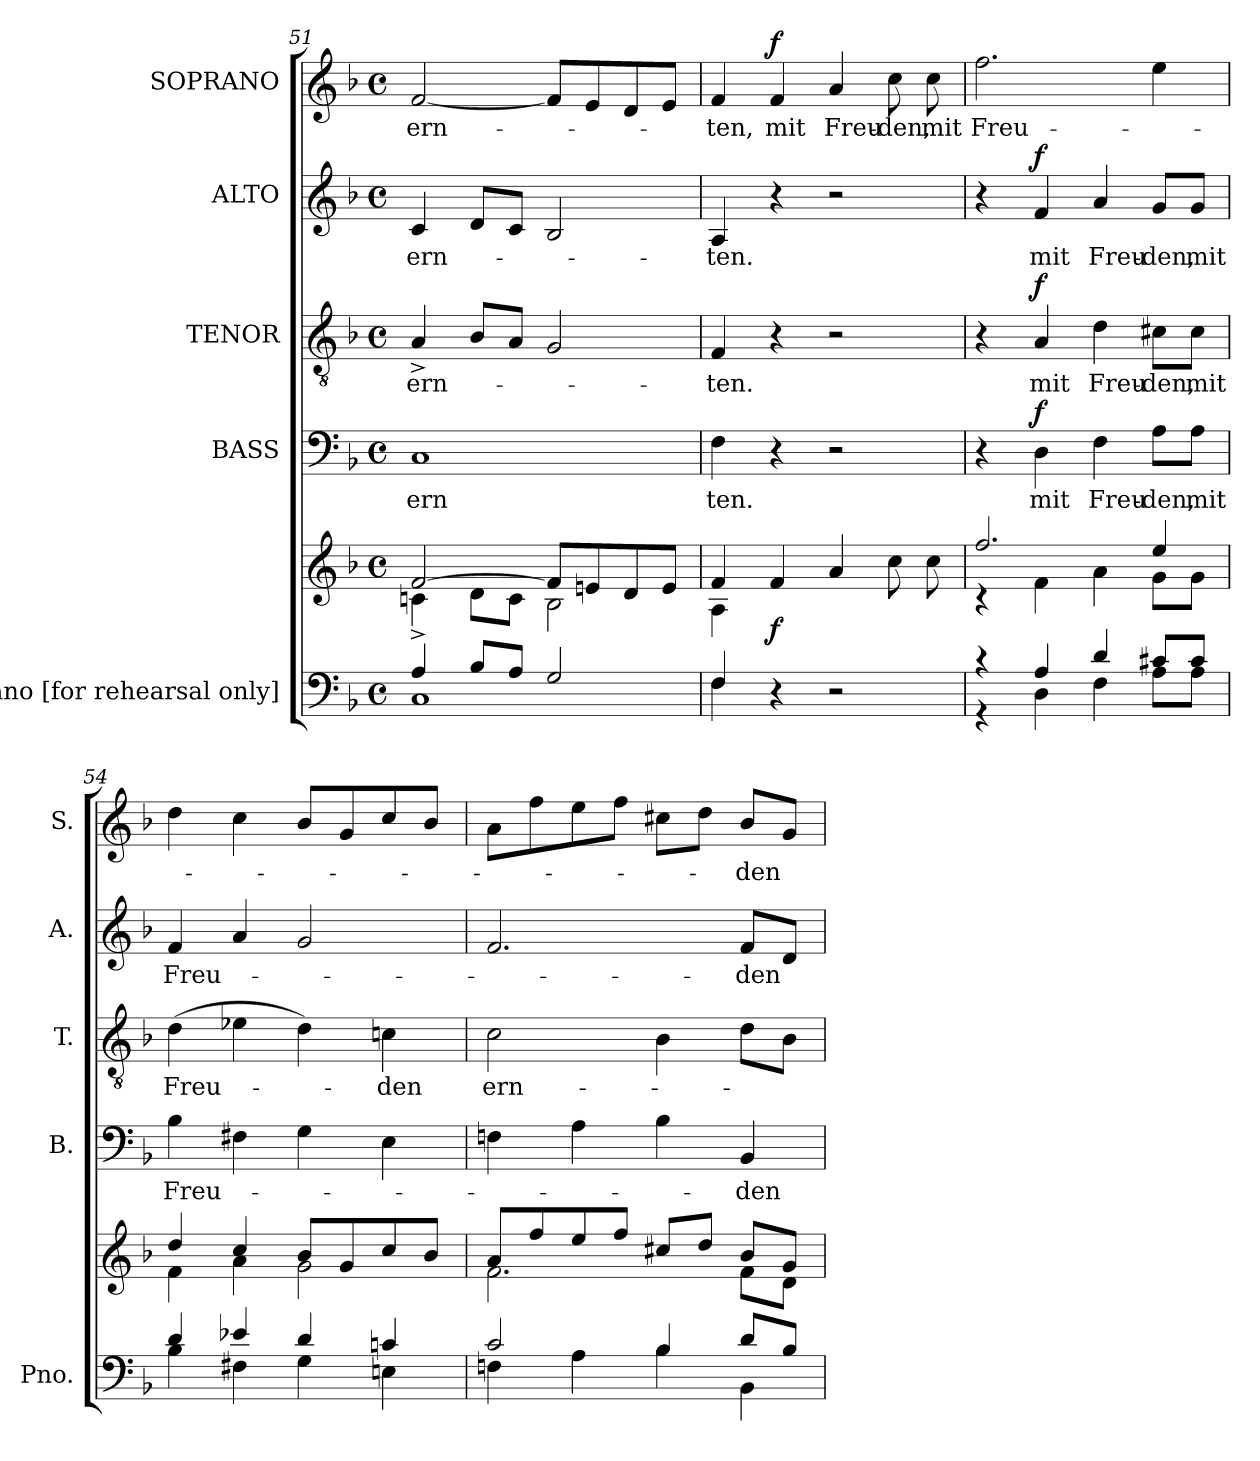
**kern	**kern	**dynam	**kern	**text	**dynam	**kern	**text	**dynam	**kern	**text	**dynam	**kern	**text	**dynam
*part5	*part5	*part5	*part4	*part4	*part4	*part3	*part3	*part3	*part2	*part2	*part2	*part1	*part1	*part1
*staff6	*staff5	*staff5/6	*staff4	*staff4	*staff4	*staff3	*staff3	*staff3	*staff2	*staff2	*staff2	*staff1	*staff1	*staff1
*I"Piano [for rehearsal only]	*	*	*I"BASS	*	*	*I"TENOR	*	*	*I"ALTO	*	*	*I"SOPRANO	*	*
*I'Pno.	*	*	*I'B.	*	*	*I'T.	*	*	*I'A.	*	*	*I'S.	*	*
*clefF4	*clefG2	*	*clefF4	*	*	*clefGv2	*	*	*clefG2	*	*	*clefG2	*	*
*	*	*	*	*	*	*ITrd7c12	*	*	*	*	*	*	*	*
*k[b-]	*k[b-]	*	*k[b-]	*	*	*k[b-]	*	*	*k[b-]	*	*	*k[b-]	*	*
*F:	*F:	*	*F:	*	*	*F:	*	*	*F:	*	*	*F:	*	*
*M4/4	*M4/4	*	*M4/4	*	*	*M4/4	*	*	*M4/4	*	*	*M4/4	*	*
*met(c)	*met(c)	*	*met(c)	*	*	*met(c)	*	*	*met(c)	*	*	*met(c)	*	*
=51	=51	=51	=51	=51	=51	=51	=51	=51	=51	=51	=51	=51	=51	=51
*^	*^	*	*	*	*	*	*	*	*	*	*	*	*	*
!	!	!	!	!	!	!LO:LY:b:color=#000000	!	!	!	!	!	!	!	!	!	!
!	!	!	!	!	!	!	!	!	!LO:LY:b:color=#000000	!	!	!	!	!	!	!
!	!	!	!	!	!	!	!	!	!	!	!	!LO:LY:b:color=#000000	!	!	!	!
!	!	!	!	!	!	!	!	!	!	!	!	!	!	!	!LO:LY:b:color=#000000	!
4A^i/	1Ci	[>2fi/	4cni\	.	1Ci	ern	.	4AA^i/	ern-	.	4ci/	ern-	.	[<2fi/	ern-	.
8B-i/L	.	.	8di\L	.	.	.	.	8BB-i/L	.	.	8di/L	.	.	.	.	.
8Ai/J	.	.	8ci\J	.	.	.	.	8AAi/J	.	.	8ci/J	.	.	.	.	.
2Gi/	.	8fi/L]	2B-i\	.	.	.	.	2GGi/	.	.	2B-i/	.	.	8fi/L]	.	.
.	.	8eni/	.	.	.	.	.	.	.	.	.	.	.	8ei/	.	.
.	.	8di/	.	.	.	.	.	.	.	.	.	.	.	8di/	.	.
.	.	8ei/J	.	.	.	.	.	.	.	.	.	.	.	8ei/J	.	.
=52	=52	=52	=52	=52	=52	=52	=52	=52	=52	=52	=52	=52	=52	=52	=52	=52
!	!	!	!	!	!	!LO:LY:b:color=#000000	!	!	!	!	!	!	!	!	!	!
!	!	!	!	!	!	!	!	!	!LO:LY:b:color=#000000	!	!	!	!	!	!	!
!	!	!	!	!	!	!	!	!	!	!	!	!LO:LY:b:color=#000000	!	!	!	!
!	!	!	!	!	!	!	!	!	!	!	!	!	!	!	!LO:LY:b:color=#000000	!
4Fi/	4Fi\	4fi/	4Ai\	.	4Fi\	ten.	.	4FFi/	-ten.	.	4Ai/	-ten.	.	4fi/	-ten,	.
!	!	!	!	!	!	!	!	!	!	!	!	!	!	!	!LO:LY:b:color=#000000	!
4r	4ryy	4fi/	4ryy	f	4r	.	.	4r	.	.	4r	.	.	4fi/	mit	f
!	!	!	!	!	!	!	!	!	!	!	!	!	!	!	!LO:LY:b:color=#000000	!
2r	2ryy	4ai/	2ryy	.	2r	.	.	2r	.	.	2r	.	.	4ai/	Freu-	.
!	!	!	!	!	!	!	!	!	!	!	!	!	!	!	!LO:LY:b:color=#000000	!
.	.	8cci\	.	.	.	.	.	.	.	.	.	.	.	8cci\	-den,	.
!	!	!	!	!	!	!	!	!	!	!	!	!	!	!	!LO:LY:b:color=#000000	!
.	.	8cci\	.	.	.	.	.	.	.	.	.	.	.	8cci\	mit	.
=53	=53	=53	=53	=53	=53	=53	=53	=53	=53	=53	=53	=53	=53	=53	=53	=53
!	!	!	!	!	!	!	!	!	!	!	!	!	!	!	!LO:LY:b:color=#000000	!
4r	4r	2.ffi/	4r	.	4r	.	.	4r	.	.	4r	.	.	2.ffi\	Freu-	.
!	!	!	!	!	!	!LO:LY:b:color=#000000	!	!	!	!	!	!	!	!	!	!
!	!	!	!	!	!	!	!	!	!LO:LY:b:color=#000000	!	!	!	!	!	!	!
!	!	!	!	!	!	!	!	!	!	!	!	!LO:LY:b:color=#000000	!	!	!	!
4Ai/	4Di\	.	4fi\	.	4Di\	mit	f	4AAi/	mit	f	4fi/	mit	f	.	.	.
!	!	!	!	!	!	!LO:LY:b:color=#000000	!	!	!	!	!	!	!	!	!	!
!	!	!	!	!	!	!	!	!	!LO:LY:b:color=#000000	!	!	!	!	!	!	!
!	!	!	!	!	!	!	!	!	!	!	!	!LO:LY:b:color=#000000	!	!	!	!
4di/	4Fi\	.	4ai\	.	4Fi\	Freu-	.	4Di\	Freu-	.	4ai/	Freu-	.	.	.	.
!	!	!	!	!	!	!LO:LY:b:color=#000000	!	!	!	!	!	!	!	!	!	!
!	!	!	!	!	!	!	!	!	!LO:LY:b:color=#000000	!	!	!	!	!	!	!
!	!	!	!	!	!	!	!	!	!	!	!	!LO:LY:b:color=#000000	!	!	!	!
8c#Xi/L	8Ai\L	4eei/	8gi\L	.	8Ai\L	-den,	.	8C#Xi\L	-den,	.	8gi/L	-den,	.	4eei\	.	.
!	!	!	!	!	!	!LO:LY:b:color=#000000	!	!	!	!	!	!	!	!	!	!
!	!	!	!	!	!	!	!	!	!LO:LY:b:color=#000000	!	!	!	!	!	!	!
!	!	!	!	!	!	!	!	!	!	!	!	!LO:LY:b:color=#000000	!	!	!	!
8c#i/J	8Ai\J	.	8gi\J	.	8Ai\J	mit	.	8C#i\J	mit	.	8gi/J	mit	.	.	.	.
=54	=54	=54	=54	=54	=54	=54	=54	=54	=54	=54	=54	=54	=54	=54	=54	=54
!	!	!	!	!	!	!LO:LY:b:color=#000000	!	!	!	!	!	!	!	!	!	!
!	!	!	!	!	!	!	!	!	!LO:LY:b:color=#000000	!	!	!	!	!	!	!
!	!	!	!	!	!	!	!	!	!	!	!	!LO:LY:b:color=#000000	!	!	!	!
4di/	4B-i\	4ddi/	4fi\	.	4B-i\	Freu-	.	(4Di\	Freu-	.	4fi/	Freu-	.	4ddi\	.	.
4e-Xi/	4F#Xi\	4cci/	4ai\	.	4F#Xi\	.	.	4E-Xi\	.	.	4ai/	.	.	4cci\	.	.
4di/	4Gi\	8b-i/L	2gi\	.	4Gi\	.	.	4Di\)	.	.	2gi/	.	.	8b-i/L	.	.
.	.	8gi/	.	.	.	.	.	.	.	.	.	.	.	8gi/	.	.
!	!	!	!	!	!	!	!	!	!LO:LY:b:color=#000000	!	!	!	!	!	!	!
4cni/	4Eni\	8cci/	.	.	4Ei\	.	.	4Cni\	-den	.	.	.	.	8cci/	.	.
.	.	8b-i/J	.	.	.	.	.	.	.	.	.	.	.	8b-i/J	.	.
!!LO:LB:g=z
=55	=55	=55	=55	=55	=55	=55	=55	=55	=55	=55	=55	=55	=55	=55	=55	=55
!	!	!	!	!	!	!	!	!	!LO:LY:b:color=#000000	!	!	!	!	!	!	!
2ci/	4Fni\	8ai/L	2.fi\	.	4Fni\	.	.	2Ci\	ern-	.	2.fi/	.	.	8ai\L	.	.
.	.	8ffi/	.	.	.	.	.	.	.	.	.	.	.	8ffi\	.	.
.	4Ai\	8eei/	.	.	4Ai\	.	.	.	.	.	.	.	.	8eei\	.	.
.	.	8ffi/J	.	.	.	.	.	.	.	.	.	.	.	8ffi\J	.	.
4B-i/	4B-i\	8cc#Xi/L	.	.	4B-i\	.	.	4BB-i\	.	.	.	.	.	8cc#Xi\L	.	.
.	.	8ddi/J	.	.	.	.	.	.	.	.	.	.	.	8ddi\J	.	.
!	!	!	!	!	!	!LO:LY:b:color=#000000	!	!	!	!	!	!	!	!	!	!
!	!	!	!	!	!	!	!	!	!	!	!	!LO:LY:b:color=#000000	!	!	!	!
!	!	!	!	!	!	!	!	!	!	!	!	!	!	!	!LO:LY:b:color=#000000	!
8di/L	4BB-i\	8b-i/L	8fi\L	.	4BB-i/	-den	.	8Di\L	.	.	8fi/L	-den	.	8b-i/L	-den	.
8B-i/J	.	8gi/J	8di\J	.	.	.	.	8BB-i\J	.	.	8di/J	.	.	8gi/J	.	.
*v	*v	*	*	*	*	*	*	*	*	*	*	*	*	*	*	*
*	*v	*v	*	*	*	*	*	*	*	*	*	*	*	*	*
=	=	=	=	=	=	=	=	=	=	=	=	=	=	=
*-	*-	*-	*-	*-	*-	*-	*-	*-	*-	*-	*-	*-	*-	*-
